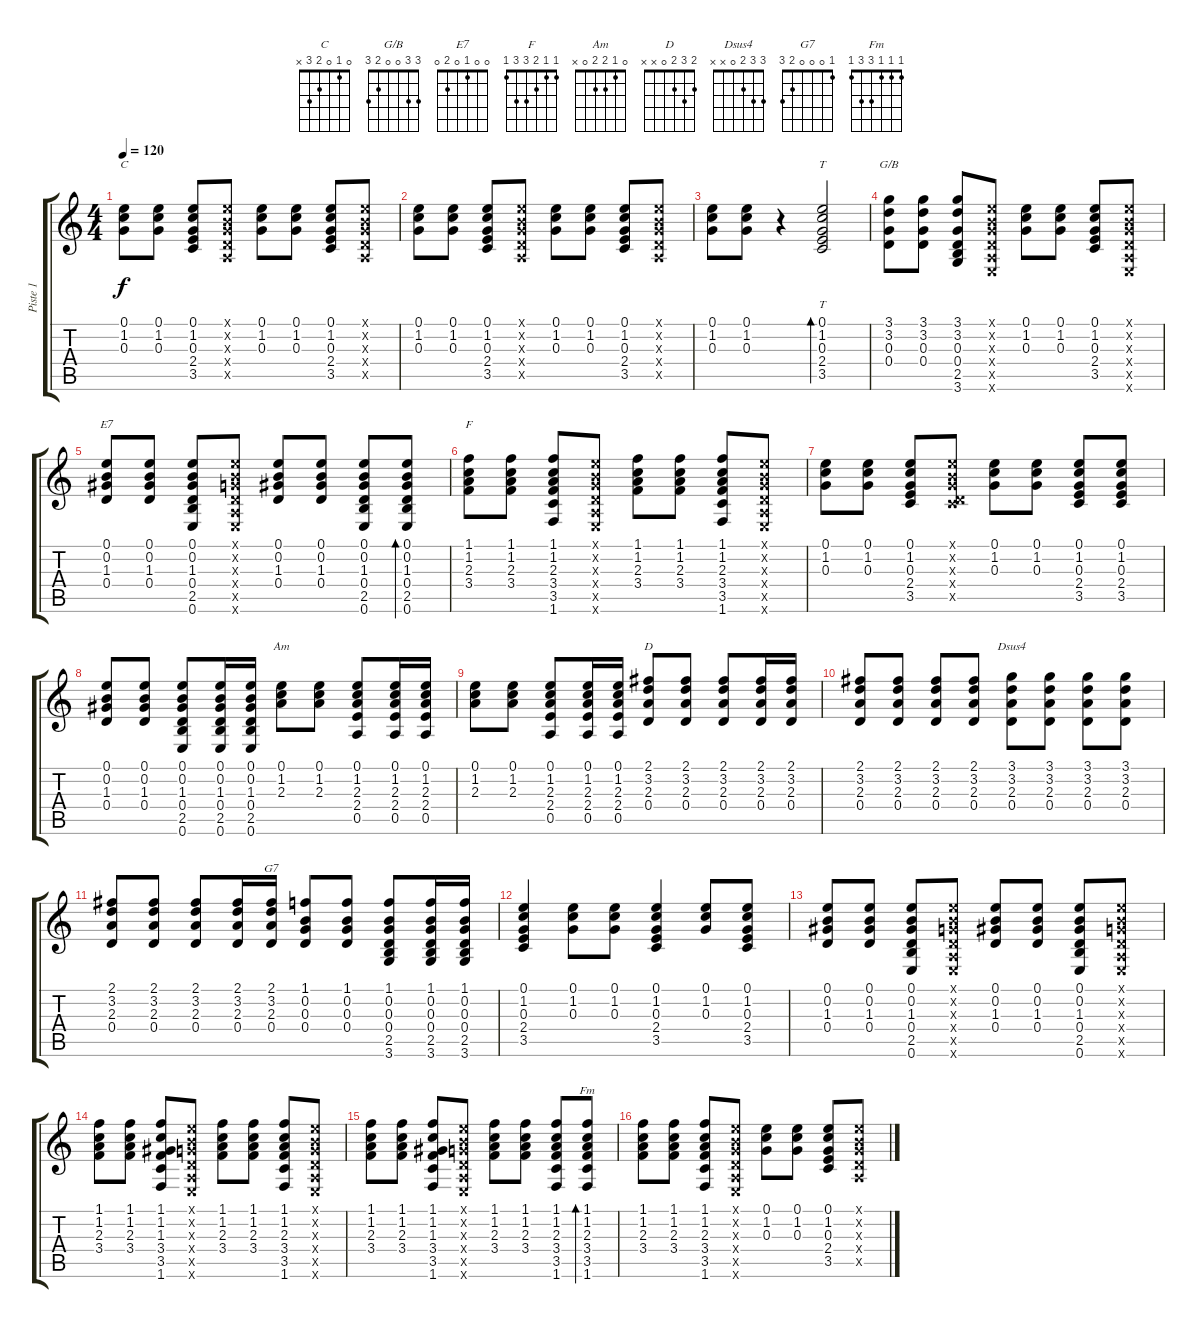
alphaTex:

\track ("Piste 1" "Piste 1") {instrument acousticguitarsteel}
\staff {score tabs}
\tuning (E4 B3 G3 D3 A2 E2) {hide}
\chord ("C" 0 1 0 2 3 x)
\chord ("G/B" 3 3 0 0 2 3)
\chord ("E7" 0 0 1 0 2 0)
\chord ("F" 1 1 2 3 3 1)
\chord ("Am" 0 1 2 2 0 x)
\chord ("D" 2 3 2 0 x x)
\chord ("Dsus4" 3 3 2 0 x x)
\chord ("G7" 1 0 0 0 2 3)
\chord ("Fm" 1 1 1 3 3 1)
\ts (4 4)
\tempo 120
\clef g2
\ks c
(0.1 1.2 0.3).8{ch "C" dy f instrument acousticguitarsteel} (0.1 1.2 0.3).8 (0.1 1.2 0.3 2.4 3.5).8 (0.1{x} 0.2{x} 0.3{x} 0.4{x} 0.5{x}).8 (0.1 1.2 0.3).8 (0.1 1.2 0.3).8 (0.1 1.2 0.3 2.4 3.5).8 (0.1{x} 0.2{x} 0.3{x} 0.4{x} 0.5{x}).8 |
(0.1 1.2 0.3).8 (0.1 1.2 0.3).8 (0.1 1.2 0.3 2.4 3.5).8 (0.1{x} 0.2{x} 0.3{x} 0.4{x} 0.5{x}).8 (0.1 1.2 0.3).8 (0.1 1.2 0.3).8 (0.1 1.2 0.3 2.4 3.5).8 (0.1{x} 0.2{x} 0.3{x} 0.4{x} 0.5{x}).8 |
(0.1 1.2 0.3).8 (0.1 1.2 0.3).8 r.4 (0.1 1.2 0.3 2.4 3.5).2{tt bd 60} |
(3.1 3.2 0.3 0.4).8{ch "G/B"} (3.1 3.2 0.3 0.4).8 (3.1 3.2 0.3 0.4 2.5 3.6).8 (0.1{x} 0.2{x} 0.3{x} 0.4{x} 0.5{x} 0.6{x}).8 (0.1 1.2 0.3).8 (0.1 1.2 0.3).8 (0.1 1.2 0.3 2.4 3.5).8 (0.1{x} 0.2{x} 0.3{x} 0.4{x} 0.5{x} 0.6{x}).8 |
(0.1 0.2 1.3 0.4).8{ch "E7"} (0.1 0.2 1.3 0.4).8 (0.1 0.2 1.3 0.4 2.5 0.6).8 (0.1{x} 0.2{x} 0.3{x} 0.4{x} 0.5{x} 0.6{x}).8 (0.1 0.2 1.3 0.4).8 (0.1 0.2 1.3 0.4).8 (0.1 0.2 1.3 0.4 2.5 0.6).8 (0.1 0.2 1.3 0.4 2.5 0.6).8{bd 60} |
(1.1 1.2 2.3 3.4).8{ch "F"} (1.1 1.2 2.3 3.4).8 (1.1 1.2 2.3 3.4 3.5 1.6).8 (0.1{x} 0.2{x} 0.3{x} 0.4{x} 0.5{x} 0.6{x}).8 (1.1 1.2 2.3 3.4).8 (1.1 1.2 2.3 3.4).8 (1.1 1.2 2.3 3.4 3.5 1.6).8 (0.1{x} 0.2{x} 0.3{x} 0.4{x} 0.5{x} 0.6{x}).8 |
(0.1 1.2 0.3).8 (0.1 1.2 0.3).8 (0.1 1.2 0.3 2.4 3.5).8 (0.1{x} 0.2{x} 0.3{x} 0.4{x} 3.5{x}).8 (0.1 1.2 0.3).8 (0.1 1.2 0.3).8 (0.1 1.2 0.3 2.4 3.5).8 (0.1 1.2 0.3 2.4 3.5).8 |
(0.1 0.2 1.3 0.4).8 (0.1 0.2 1.3 0.4).8 (0.1 0.2 1.3 0.4 2.5 0.6).8 (0.1 0.2 1.3 0.4 2.5 0.6).16 (0.1 0.2 1.3 0.4 2.5 0.6).16 (0.1 1.2 2.3).8{ch "Am"} (0.1 1.2 2.3).8 (0.1 1.2 2.3 2.4 0.5).8 (0.1 1.2 2.3 2.4 0.5).16 (0.1 1.2 2.3 2.4 0.5).16 |
(0.1 1.2 2.3).8 (0.1 1.2 2.3).8 (0.1 1.2 2.3 2.4 0.5).8 (0.1 1.2 2.3 2.4 0.5).16 (0.1 1.2 2.3 2.4 0.5).16 (2.1 3.2 2.3 0.4).8{ch "D"} (2.1 3.2 2.3 0.4).8 (2.1 3.2 2.3 0.4).8 (2.1 3.2 2.3 0.4).16 (2.1 3.2 2.3 0.4).16 |
(2.1 3.2 2.3 0.4).8 (2.1 3.2 2.3 0.4).8 (2.1 3.2 2.3 0.4).8 (2.1 3.2 2.3 0.4).8 (3.1 3.2 2.3 0.4).8{ch "Dsus4"} (3.1 3.2 2.3 0.4).8 (3.1 3.2 2.3 0.4).8 (3.1 3.2 2.3 0.4).8 |
(2.1 3.2 2.3 0.4).8 (2.1 3.2 2.3 0.4).8 (2.1 3.2 2.3 0.4).8 (2.1 3.2 2.3 0.4).16 (2.1 3.2 2.3 0.4).16{ch "G7"} (1.1 0.2 0.3 0.4).8 (1.1 0.2 0.3 0.4).8 (1.1 0.2 0.3 0.4 2.5 3.6).8 (1.1 0.2 0.3 0.4 2.5 3.6).16 (1.1 0.2 0.3 0.4 2.5 3.6).16 |
(0.1 1.2 0.3 2.4 3.5).4 (0.1 1.2 0.3).8 (0.1 1.2 0.3).8 (0.1 1.2 0.3 2.4 3.5).4 (0.1 1.2 0.3).8 (0.1 1.2 0.3 2.4 3.5).8 |
(0.1 0.2 1.3 0.4).8 (0.1 0.2 1.3 0.4).8 (0.1 0.2 1.3 0.4 2.5 0.6).8 (0.1{x} 0.2{x} 0.3{x} 0.4{x} 0.5{x} 0.6{x}).8 (0.1 0.2 1.3 0.4).8 (0.1 0.2 1.3 0.4).8 (0.1 0.2 1.3 0.4 2.5 0.6).8 (0.1{x} 0.2{x} 0.3{x} 0.4{x} 0.5{x} 0.6{x}).8 |
(1.1 1.2 2.3 3.4).8 (1.1 1.2 2.3 3.4).8 (1.1 1.2 1.3 3.4 3.5 1.6).8 (0.1{x} 0.2{x} 0.3{x} 0.4{x} 0.5{x} 0.6{x}).8 (1.1 1.2 2.3 3.4).8 (1.1 1.2 2.3 3.4).8 (1.1 1.2 2.3 3.4 3.5 1.6).8 (0.1{x} 0.2{x} 0.3{x} 0.4{x} 0.5{x} 0.6{x}).8 |
(1.1 1.2 2.3 3.4).8 (1.1 1.2 2.3 3.4).8 (1.1 1.2 1.3 3.4 3.5 1.6).8 (0.1{x} 0.2{x} 0.3{x} 0.4{x} 0.5{x} 0.6{x}).8 (1.1 1.2 2.3 3.4).8 (1.1 1.2 2.3 3.4).8 (1.1 1.2 2.3 3.4 3.5 1.6).8 (1.1 1.2 2.3 3.4 3.5 1.6).8{bd 60 ch "Fm"} |
(1.1 1.2 2.3 3.4).8 (1.1 1.2 2.3 3.4).8 (1.1 1.2 2.3 3.4 3.5 1.6).8 (0.1{x} 0.2{x} 0.3{x} 0.4{x} 0.5{x} 0.6{x}).8 (0.1 1.2 0.3).8 (0.1 1.2 0.3).8 (0.1 1.2 0.3 2.4 3.5).8 (0.1{x} 0.2{x} 0.3{x} 0.4{x} 0.5{x}).8
